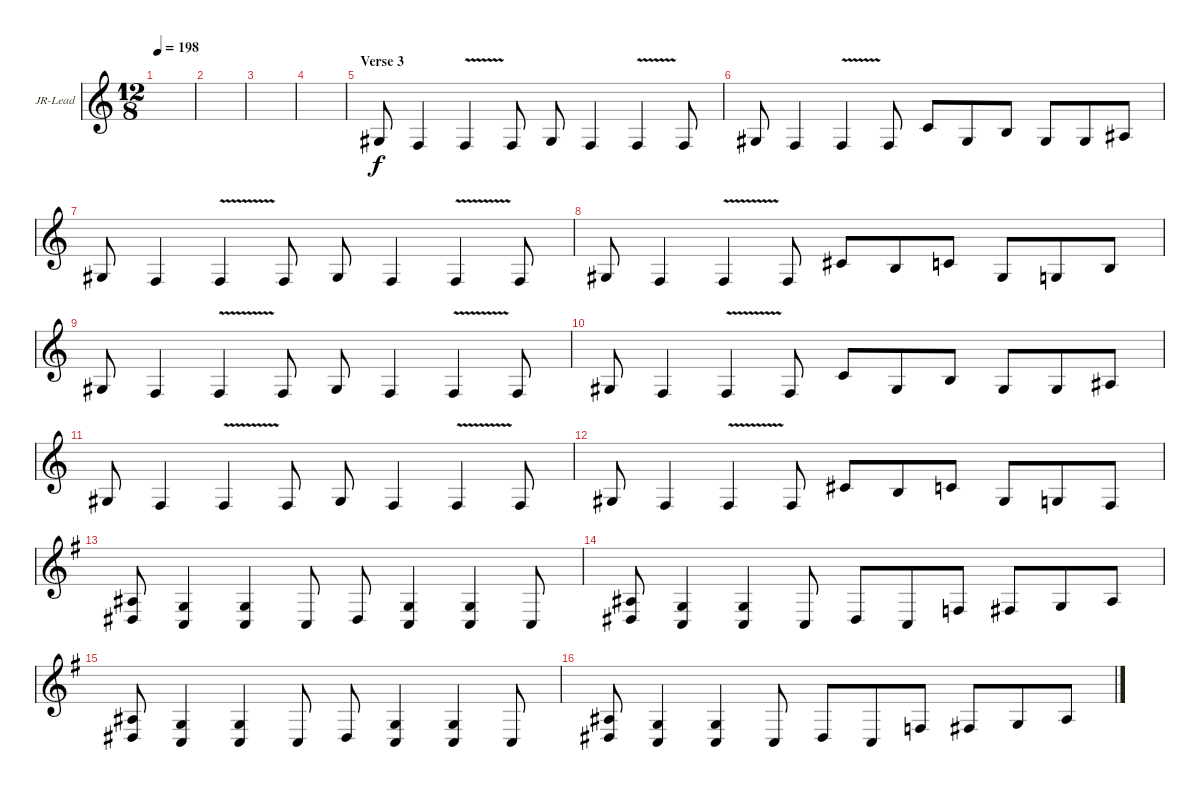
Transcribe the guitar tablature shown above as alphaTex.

\defaultSystemsLayout 4
\bracketExtendMode groupsimilarinstruments
\firstSystemTrackNameOrientation horizontal
\otherSystemsTrackNameOrientation horizontal
\track ("Jordan Rudess Lead Dist" "JR-Lead ") {instrument electricguitarclean}
\staff {score}
\tuning (C4 G3 Eb3 Bb2 F2 C2)
\ts (12 8)
\tempo 198
\clef g2
\ks aminor
|
|
|
|
\section ("" "Verse 3")
8.6.8 5.6.4 5.6{v}.4 5.6.8 8.6.8 5.6.4 5.6{v}.4 5.6.8 |
8.6.8 5.6.4 5.6{v}.4 5.6.8 7.5.8 8.6.8 6.5.8 8.6.8 8.6.8 10.6.8 |
8.6.8 5.6.4 5.6{v}.4 5.6.8 8.6.8 5.6.4 5.6{v}.4 5.6.8 |
8.6.8 5.6.4 5.6{v}.4 5.6.8 8.5.8 6.5.8 7.5.8 8.6.8 7.6.8 6.5.8 |
8.6.8 5.6.4 5.6{v}.4 5.6.8 8.6.8 5.6.4 5.6{v}.4 5.6.8 |
8.6.8 5.6.4 5.6{v}.4 5.6.8 7.5.8 8.6.8 6.5.8 8.6.8 8.6.8 10.6.8 |
8.6.8 5.6.4 5.6{v}.4 5.6.8 8.6.8 5.6.4 5.6{v}.4 5.6.8 |
8.6.8 5.6.4 5.6{v}.4 5.6.8 8.5.8 6.5.8 7.5.8 8.6.8 7.6.8 5.6.8 |
\ks g
(3.6 5.5).8 (0.6 2.5).4 (0.6 2.5).4 0.6.8 3.6.8 (0.6 2.5).4 (0.6 2.5).4 0.6.8 |
(3.6 5.5).8 (0.6 2.5).4 (0.6 2.5).4 0.6.8 3.6.8 0.6.8 5.6.8 6.6.8 7.6.8 5.5.8 |
(3.6 5.5).8 (0.6 2.5).4 (0.6 2.5).4 0.6.8 3.6.8 (0.6 2.5).4 (0.6 2.5).4 0.6.8 |
(3.6 5.5).8 (0.6 2.5).4 (0.6 2.5).4 0.6.8 3.6.8 0.6.8 5.6.8 6.6.8 7.6.8 5.5.8
